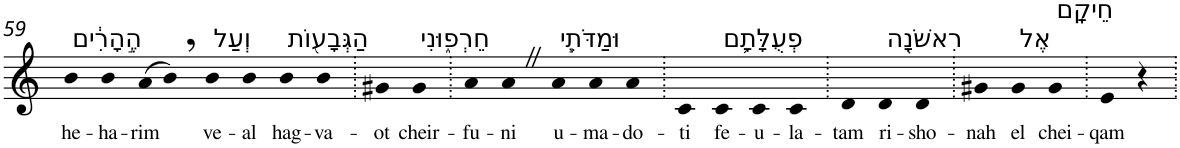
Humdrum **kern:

**kern	**text
*part1	*part1
*staff1	*staff1
*I"Piano	*
*I'Pno	*
!!LO:PB:g=z
*clefG2	*
*k[]	*
=59	=59
!LO:TX:a:t=הֶ֣הָרִ֔ים	!
!	!LO:LY:b
4b	he-
!	!LO:LY:b
4b	-ha-
!	!LO:LY:b
(8a	-rim
8b,)	.
!LO:TX:a:t=וְעַל	!
!	!LO:LY:b
4b	ve-
!	!LO:LY:b
4b	-al
!LO:TX:a:t=הַגְּבָע֖וֹת	!
!	!LO:LY:b
4b	hag-
!	!LO:LY:b
4b	-va-
=60.	=60.
!	!LO:LY:b
4g#X	-ot
!LO:TX:a:t=חֵרְפ֑וּנִי	!
!	!LO:LY:b
4g#	cheir-
=61.	=61.
!	!LO:LY:b
4a	-fu-
!	!LO:LY:b
4aZ	-ni
!LO:TX:a:t=וּמַדֹּתִ֧י	!
!	!LO:LY:b
4a	u-
!	!LO:LY:b
4a	-ma-
!	!LO:LY:b
4a	-do-
=62.	=62.
!	!LO:LY:b
4c	-ti
!LO:TX:a:t=פְעֻלָּתָ֛ם	!
!	!LO:LY:b
4c	fe-
!	!LO:LY:b
4c	-u-
!	!LO:LY:b
4c	-la-
=63.	=63.
!	!LO:LY:b
4d	-tam
!LO:TX:a:t=רִאשֹׁנָ֖ה	!
!	!LO:LY:b
4d	ri-
!	!LO:LY:b
4d	-sho-
=64.	=64.
!	!LO:LY:b
4g#X	-nah
!LO:TX:a:t=אֶל	!
!	!LO:LY:b
4g#	el
!LO:TX:a:t=חֵיקָֽם	!
!	!LO:LY:b
4g#	chei-
=65.	=65.
!	!LO:LY:b
4e	-qam
4r	.
=.	=.
*-	*-
